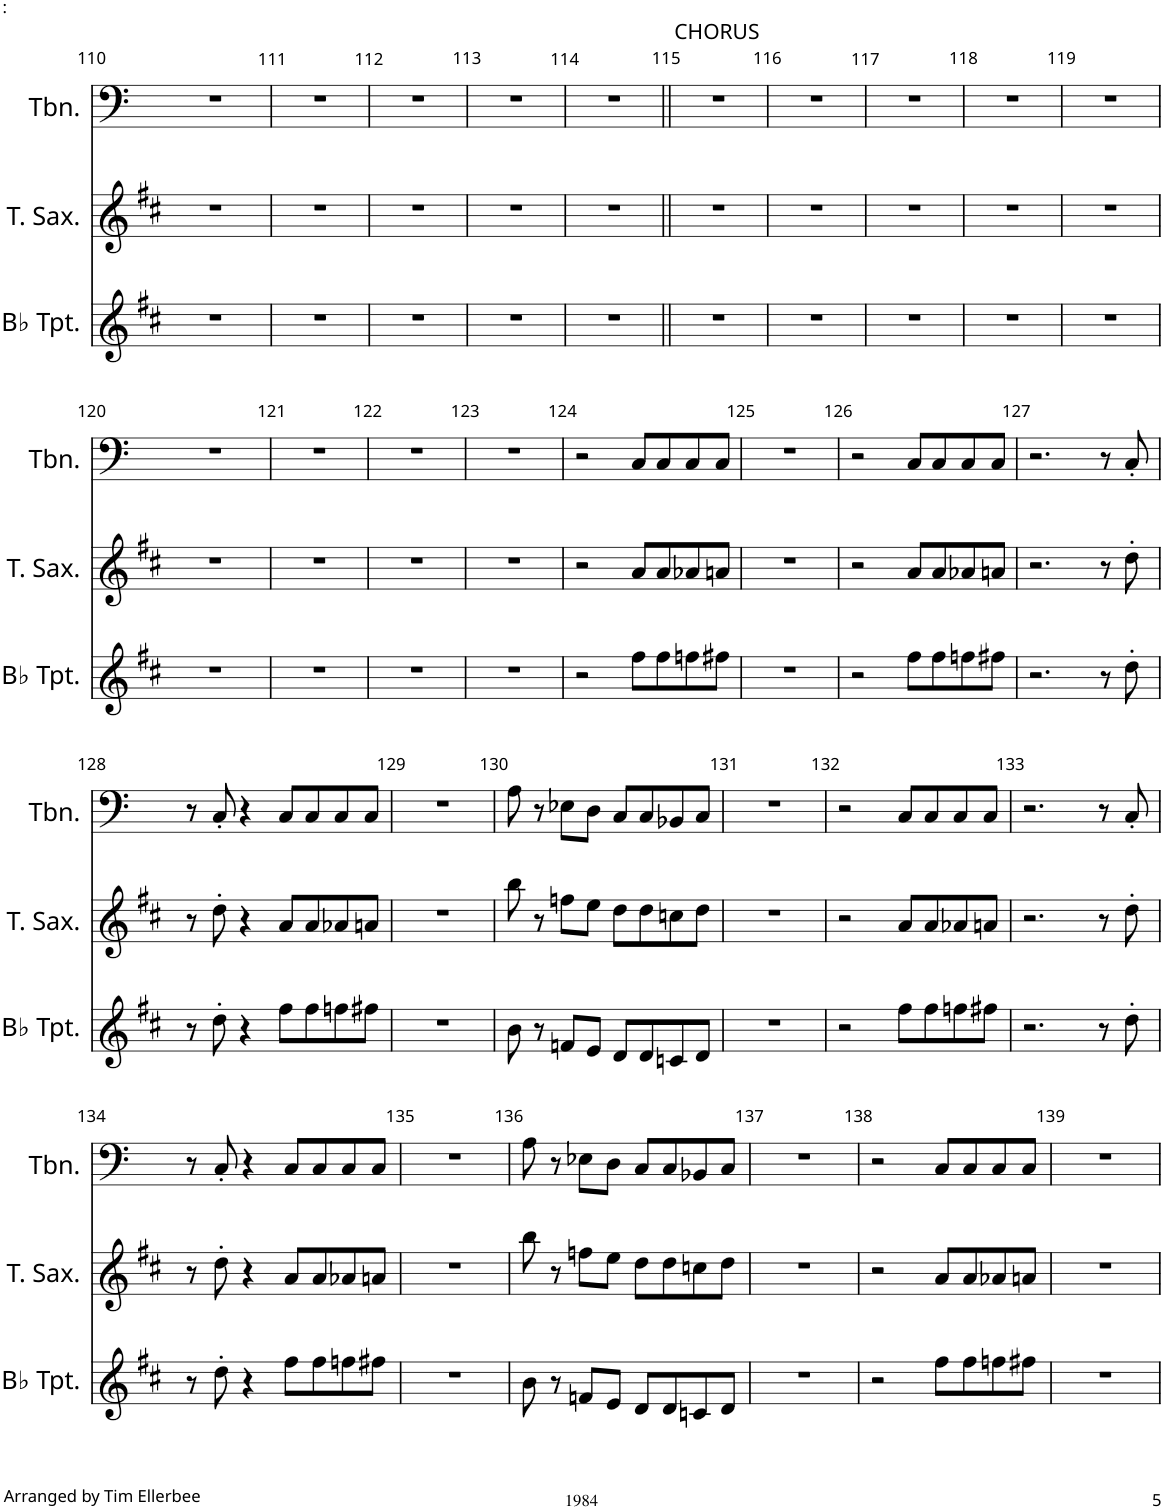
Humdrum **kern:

**kern	**kern	**kern
*part3	*part2	*part1
*staff3	*staff2	*staff1
*I"Bb Trumpet	*I"Tenor Saxophone	*I"Trombone
*I'Bb Tpt.	*I'T. Sax.	*I'Tbn.
!!LO:PB:g=z
*clefG2	*clefG2	*clefF4
*Trd1c2	*Trd8c14	*
*k[f#c#]	*k[f#c#]	*k[]
*M4/4	*M4/4	*M4/4
=110	=110	=110
1r	1r	1r
=111	=111	=111
1r	1r	1r
=112	=112	=112
1r	1r	1r
=113	=113	=113
1r	1r	1r
=114	=114	=114
1r	1r	1r
=115||	=115||	=115||
!	!	!LO:TX:a:t=CHORUS
1r	1r	1r
=116	=116	=116
1r	1r	1r
=117	=117	=117
1r	1r	1r
=118	=118	=118
1r	1r	1r
=119	=119	=119
1r	1r	1r
!!LO:LB:g=z
=120	=120	=120
1r	1r	1r
=121	=121	=121
1r	1r	1r
=122	=122	=122
1r	1r	1r
=123	=123	=123
1r	1r	1r
=124	=124	=124
2r	2r	2r
8ff#\L	8a/L	8C/L
8ff#\	8a/	8C/
8ffn\	8a-X/	8C/
8ff#X\J	8an/J	8C/J
=125	=125	=125
1r	1r	1r
=126	=126	=126
2r	2r	2r
8ff#\L	8a/L	8C/L
8ff#\	8a/	8C/
8ffn\	8a-X/	8C/
8ff#X\J	8an/J	8C/J
=127	=127	=127
2.r	2.r	2.r
8r	8r	8r
8dd'\	8dd'\	8C'/
!!LO:LB:g=z
=128	=128	=128
8r	8r	8r
8dd'\	8dd'\	8C'/
4r	4r	4r
8ff#\L	8a/L	8C/L
8ff#\	8a/	8C/
8ffn\	8a-X/	8C/
8ff#X\J	8an/J	8C/J
=129	=129	=129
1r	1r	1r
=130	=130	=130
8b\	8bb\	8A\
8r	8r	8r
8fn/L	8ffn\L	8E-X\L
8e/J	8ee\J	8D\J
8d/L	8dd\L	8C/L
8d/	8dd\	8C/
8cn/	8ccn\	8BB-X/
8d/J	8dd\J	8C/J
=131	=131	=131
1r	1r	1r
=132	=132	=132
2r	2r	2r
8ff#\L	8a/L	8C/L
8ff#\	8a/	8C/
8ffn\	8a-X/	8C/
8ff#X\J	8an/J	8C/J
=133	=133	=133
2.r	2.r	2.r
8r	8r	8r
8dd'\	8dd'\	8C'/
!!LO:LB:g=z
=134	=134	=134
8r	8r	8r
8dd'\	8dd'\	8C'/
4r	4r	4r
8ff#\L	8a/L	8C/L
8ff#\	8a/	8C/
8ffn\	8a-X/	8C/
8ff#X\J	8an/J	8C/J
=135	=135	=135
1r	1r	1r
=136	=136	=136
8b\	8bb\	8A\
8r	8r	8r
8fn/L	8ffn\L	8E-X\L
8e/J	8ee\J	8D\J
8d/L	8dd\L	8C/L
8d/	8dd\	8C/
8cn/	8ccn\	8BB-X/
8d/J	8dd\J	8C/J
=137	=137	=137
1r	1r	1r
=138	=138	=138
2r	2r	2r
8ff#\L	8a/L	8C/L
8ff#\	8a/	8C/
8ffn\	8a-X/	8C/
8ff#X\J	8an/J	8C/J
=139	=139	=139
1r	1r	1r
=	=	=
*-	*-	*-
